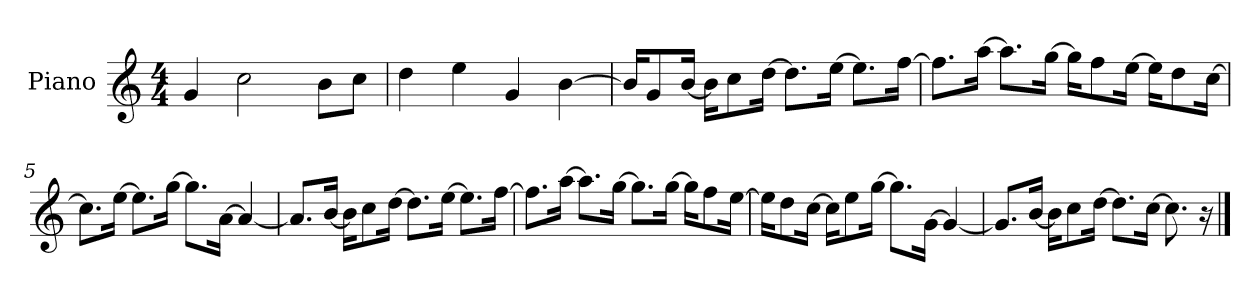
**kern
*part1
*staff1
*I"Piano
*I'P-no
*clefG2
*k[]
*M4/4
*MM90
=1
4g/
2cc\
8b\L
8cc\J
=2
4dd\
4ee\
4g/
[4b\
=3
16b/KL]
8g/
[16b/Jk
16b\KL]
8cc\
[16dd\Jk
8.dd\L]
[16ee\Jk
8.ee\L]
[16ff\Jk
=4
8.ff\L]
[16aa\Jk
8.aa\L]
[16gg\Jk
16gg\KL]
8ff\
[16ee\Jk
16ee\KL]
8dd\
[16cc\Jk
=5
8.cc\L]
[16ee\Jk
8.ee\L]
[16gg\Jk
8.gg\L]
[16a\Jk
4a/_
!!LO:LB:g=z
=6
8.a/L]
[16b/Jk
16b\KL]
8cc\
[16dd\Jk
8.dd\L]
[16ee\Jk
8.ee\L]
[16ff\Jk
=7
8.ff\L]
[16aa\Jk
8.aa\L]
[16gg\Jk
8.gg\L]
[16gg\Jk
16gg\KL]
8ff\
[16ee\Jk
=8
16ee\KL]
8dd\
[16cc\Jk
16cc\KL]
8ee\
[16gg\Jk
8.gg\L]
[16g\Jk
4g/_
=9
8.g/L]
[16b/Jk
16b\KL]
8cc\
[16dd\Jk
8.dd\L]
[16cc\Jk
8.cc\]
16r
==
*-
